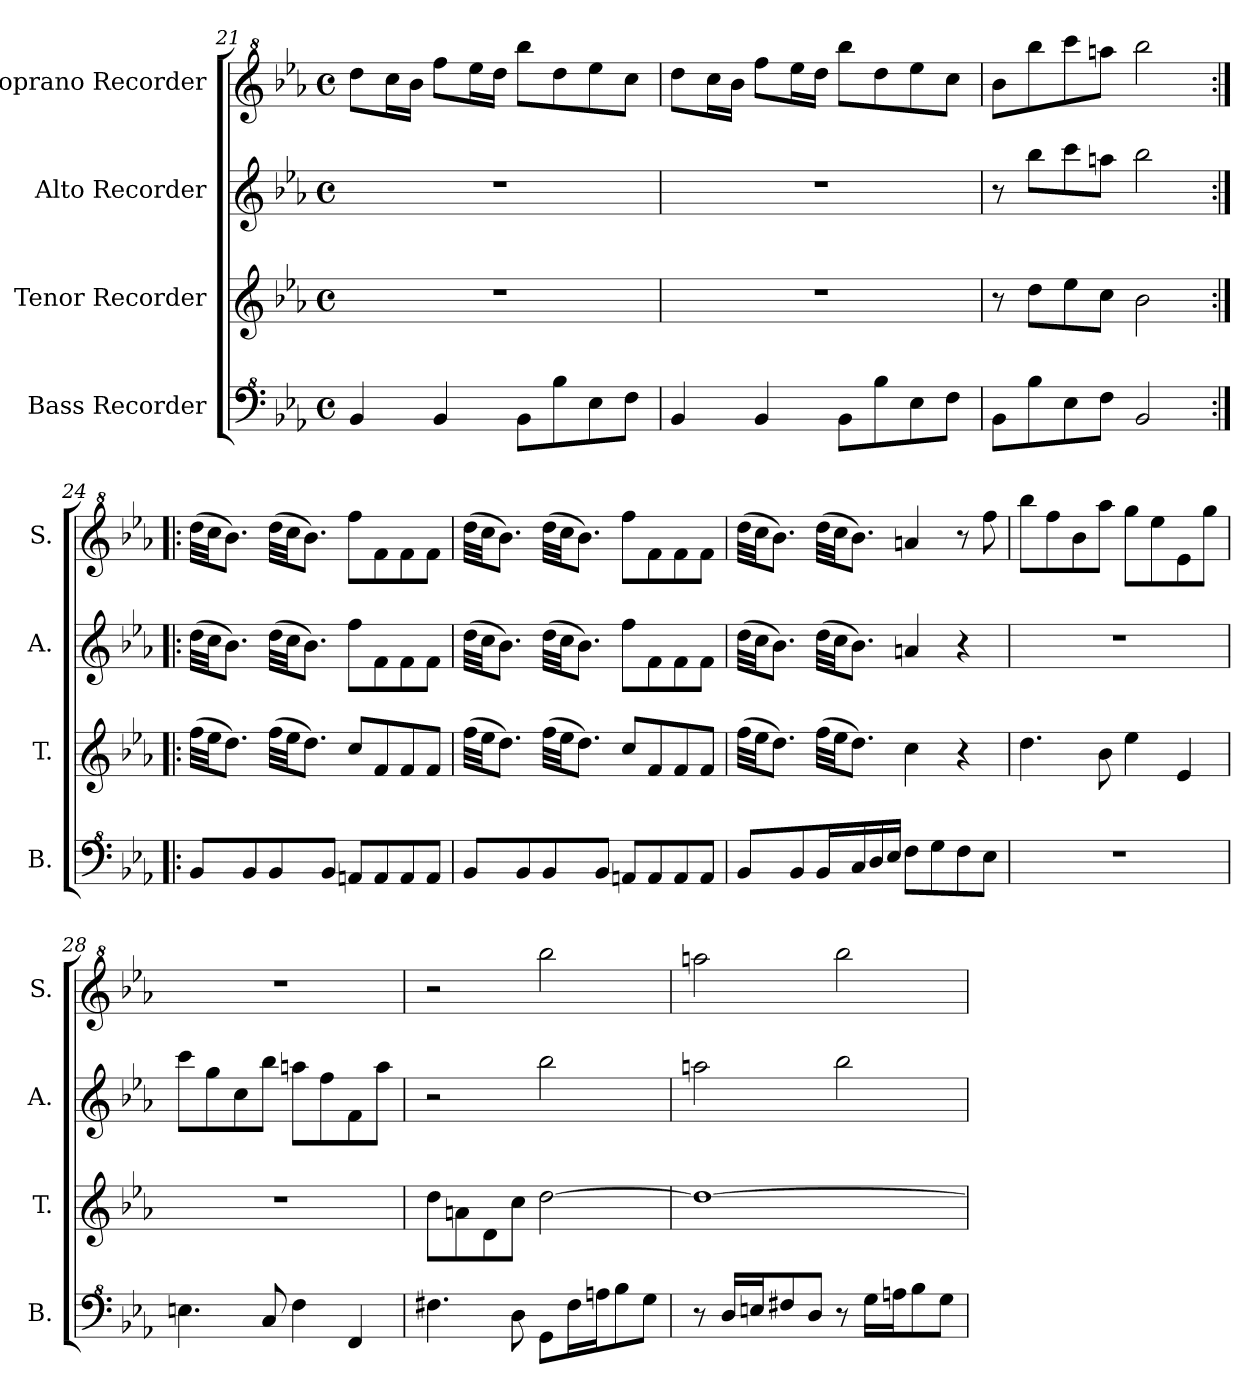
**kern	**kern	**kern	**kern
*part4	*part3	*part2	*part1
*staff4	*staff3	*staff2	*staff1
*I"Bass Recorder	*I"Tenor Recorder	*I"Alto Recorder	*I"Soprano Recorder
*I'B.	*I'T.	*I'A.	*I'S.
*clefF^4	*clefG2	*clefG2	*clefG^2
*k[b-e-a-]	*k[b-e-a-]	*k[b-e-a-]	*k[b-e-a-]
*M4/4	*M4/4	*M4/4	*M4/4
*met(c)	*met(c)	*met(c)	*met(c)
=21	=21	=21	=21
4B-/	1r	1r	8ddd\L
.	.	.	16ccc\L
.	.	.	16bb-\JJ
4B-/	.	.	8fff\L
.	.	.	16eee-\L
.	.	.	16ddd\JJ
8B-\L	.	.	8bbb-\L
8b-\	.	.	8ddd\
8e-\	.	.	8eee-\
8f\J	.	.	8ccc\J
=22	=22	=22	=22
4B-/	1r	1r	8ddd\L
.	.	.	16ccc\L
.	.	.	16bb-\JJ
4B-/	.	.	8fff\L
.	.	.	16eee-\L
.	.	.	16ddd\JJ
8B-\L	.	.	8bbb-\L
8b-\	.	.	8ddd\
8e-\	.	.	8eee-\
8f\J	.	.	8ccc\J
=23	=23	=23	=23
8B-\L	8r	8r	8bb-\L
8b-\	8dd\L	8bb-\L	8bbb-\
8e-\	8ee-\	8ccc\	8cccc\
8f\J	8cc\J	8aan\J	8aaan\J
2B-/	2b-\	2bb-\	2bbb-\
=24:|!|:	=24:|!|:	=24:|!|:	=24:|!|:
8B-/L	(32ff\LLL	(32dd\LLL	(32ddd\LLL
.	32ee-\JJ	32cc\JJ	32ccc\JJ
.	8.dd\J)	8.b-\J)	8.bb-\J)
8B-/	.	.	.
8B-/	(32ff\LLL	(32dd\LLL	(32ddd\LLL
.	32ee-\JJ	32cc\JJ	32ccc\JJ
.	8.dd\J)	8.b-\J)	8.bb-\J)
8B-/J	.	.	.
8An/L	8cc/L	8ff\L	8fff\L
8A/	8f/	8f\	8ff\
8A/	8f/	8f\	8ff\
8A/J	8f/J	8f\J	8ff\J
=25	=25	=25	=25
8B-/L	(32ff\LLL	(32dd\LLL	(32ddd\LLL
.	32ee-\JJ	32cc\JJ	32ccc\JJ
.	8.dd\J)	8.b-\J)	8.bb-\J)
8B-/	.	.	.
8B-/	(32ff\LLL	(32dd\LLL	(32ddd\LLL
.	32ee-\JJ	32cc\JJ	32ccc\JJ
.	8.dd\J)	8.b-\J)	8.bb-\J)
8B-/J	.	.	.
8An/L	8cc/L	8ff\L	8fff\L
8A/	8f/	8f\	8ff\
8A/	8f/	8f\	8ff\
8A/J	8f/J	8f\J	8ff\J
=26	=26	=26	=26
8B-/L	(32ff\LLL	(32dd\LLL	(32ddd\LLL
.	32ee-\JJ	32cc\JJ	32ccc\JJ
.	8.dd\J)	8.b-\J)	8.bb-\J)
8B-/	.	.	.
16B-/L	(32ff\LLL	(32dd\LLL	(32ddd\LLL
.	32ee-\JJ	32cc\JJ	32ccc\JJ
16c/	8.dd\J)	8.b-\J)	8.bb-\J)
16d/	.	.	.
16e-/JJ	.	.	.
8f\L	4cc\	4an/	4aan/
8g\	.	.	.
8f\	4r	4r	8r
8e-\J	.	.	8fff\
!!LO:PB:g=z
=27	=27	=27	=27
1r	4.dd\	1r	8bbb-\L
.	.	.	8fff\
.	.	.	8bb-\
.	8b-\	.	8aaa-\J
.	4ee-\	.	8ggg\L
.	.	.	8eee-\
.	4e-/	.	8ee-\
.	.	.	8ggg\J
=28	=28	=28	=28
4.en\	1r	8ccc\L	1r
.	.	8gg\	.
.	.	8cc\	.
8c/	.	8bb-\J	.
4f\	.	8aan\L	.
.	.	8ff\	.
4F/	.	8f\	.
.	.	8aa\J	.
=29	=29	=29	=29
4.f#X\	8dd\L	2r	2r
.	8an\	.	.
.	8d\	.	.
8d\	8cc\J	.	.
8G\L	[2dd\	2bb-\	2bbb-\
16f#\L	.	.	.
16an\J	.	.	.
8b-\	.	.	.
8g\J	.	.	.
=30	=30	=30	=30
8r	1dd_	2aan\	2aaan\
16d/LL	.	.	.
16en/J	.	.	.
8f#X/	.	.	.
8d/J	.	.	.
8r	.	2bb-\	2bbb-\
16g\LL	.	.	.
16an\J	.	.	.
8b-\	.	.	.
8g\J	.	.	.
=	=	=	=
*-	*-	*-	*-
